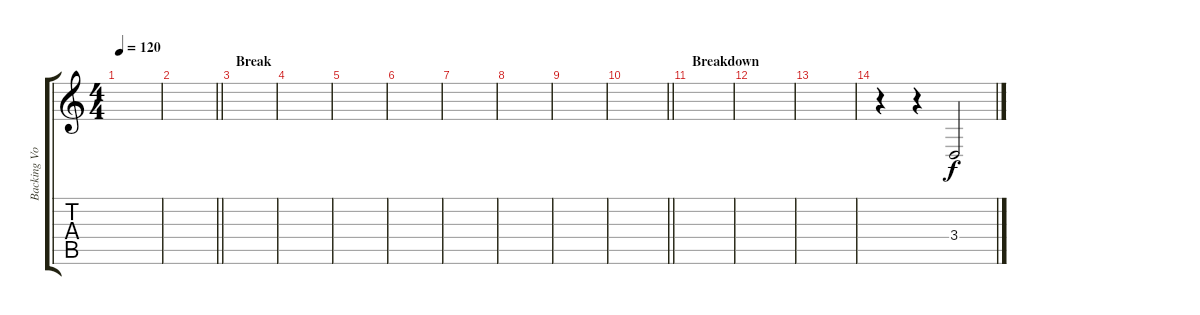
\track ("Backing Vocals" "Backing Vo") {instrument lead6voice}
\staff {score tabs}
\tuning (Db4 Ab3 E3 B2 Gb2 B1) {hide}
\ts (4 4)
\tempo 120
\clef g2
\ks c
|
\barLineRight lightlight
|
\section ("" "Break")
|
|
|
|
|
|
|
\barLineRight lightlight
|
\section ("" "Breakdown")
|
|
|
r.4 r.4 3.4.2
